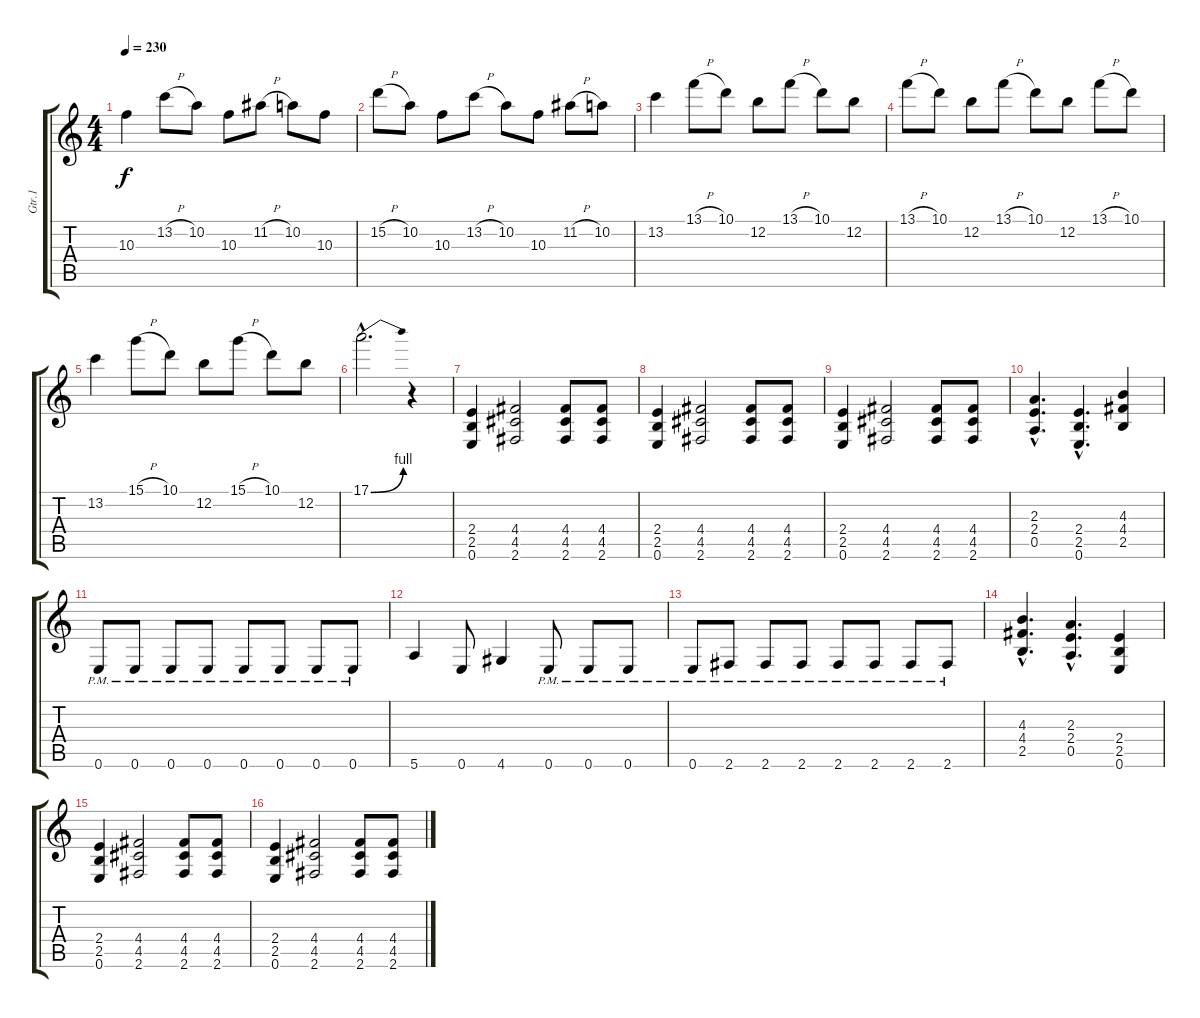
\track ("Gtr.1" "Gtr.1") {instrument overdrivenguitar}
\staff {score tabs}
\tuning (E4 B3 G3 D3 A2 E2) {hide}
\ts (4 4)
\tempo 230
\clef g2
\ks c
10.3.4{dy f} 13.2{h}.8 10.2.8 10.3.8 11.2{h}.8 10.2.8 10.3.8 |
15.2{h}.8 10.2.8 10.3.8 13.2{h}.8 10.2.8 10.3.8 11.2{h}.8 10.2.8 |
13.2.4 13.1{h}.8 10.1.8 12.2.8 13.1{h}.8 10.1.8 12.2.8 |
13.1{h}.8 10.1.8 12.2.8 13.1{h}.8 10.1.8 12.2.8 13.1{h}.8 10.1.8 |
13.2.4 15.1{h}.8 10.1.8 12.2.8 15.1{h}.8 10.1.8 12.2.8 |
17.1{be (bend 0 0 60 4) hac}.2{d} r.4 |
(2.4 2.5 0.6).4 (4.4 4.5 2.6).2 (4.4 4.5 2.6).8 (4.4 4.5 2.6).8 |
(2.4 2.5 0.6).4 (4.4 4.5 2.6).2 (4.4 4.5 2.6).8 (4.4 4.5 2.6).8 |
(2.4 2.5 0.6).4 (4.4 4.5 2.6).2 (4.4 4.5 2.6).8 (4.4 4.5 2.6).8 |
(2.3{hac} 2.4{hac} 0.5{hac}).4{d} (2.4{hac} 2.5{hac} 0.6{hac}).4{d} (4.3 4.4 2.5).4 |
0.6{pm}.8 0.6{pm}.8 0.6{pm}.8 0.6{pm}.8 0.6{pm}.8 0.6{pm}.8 0.6{pm}.8 0.6{pm}.8 |
5.6.4 0.6.8 4.6.4 0.6{pm}.8 0.6{pm}.8 0.6{pm}.8 |
0.6{pm}.8 2.6{pm}.8 2.6{pm}.8 2.6{pm}.8 2.6{pm}.8 2.6{pm}.8 2.6{pm}.8 2.6{pm}.8 |
(4.3{hac} 4.4{hac} 2.5{hac}).4{d} (2.3{hac} 2.4{hac} 0.5{hac}).4{d} (2.4 2.5 0.6).4 |
(2.4 2.5 0.6).4 (4.4 4.5 2.6).2 (4.4 4.5 2.6).8 (4.4 4.5 2.6).8 |
(2.4 2.5 0.6).4 (4.4 4.5 2.6).2 (4.4 4.5 2.6).8 (4.4 4.5 2.6).8
